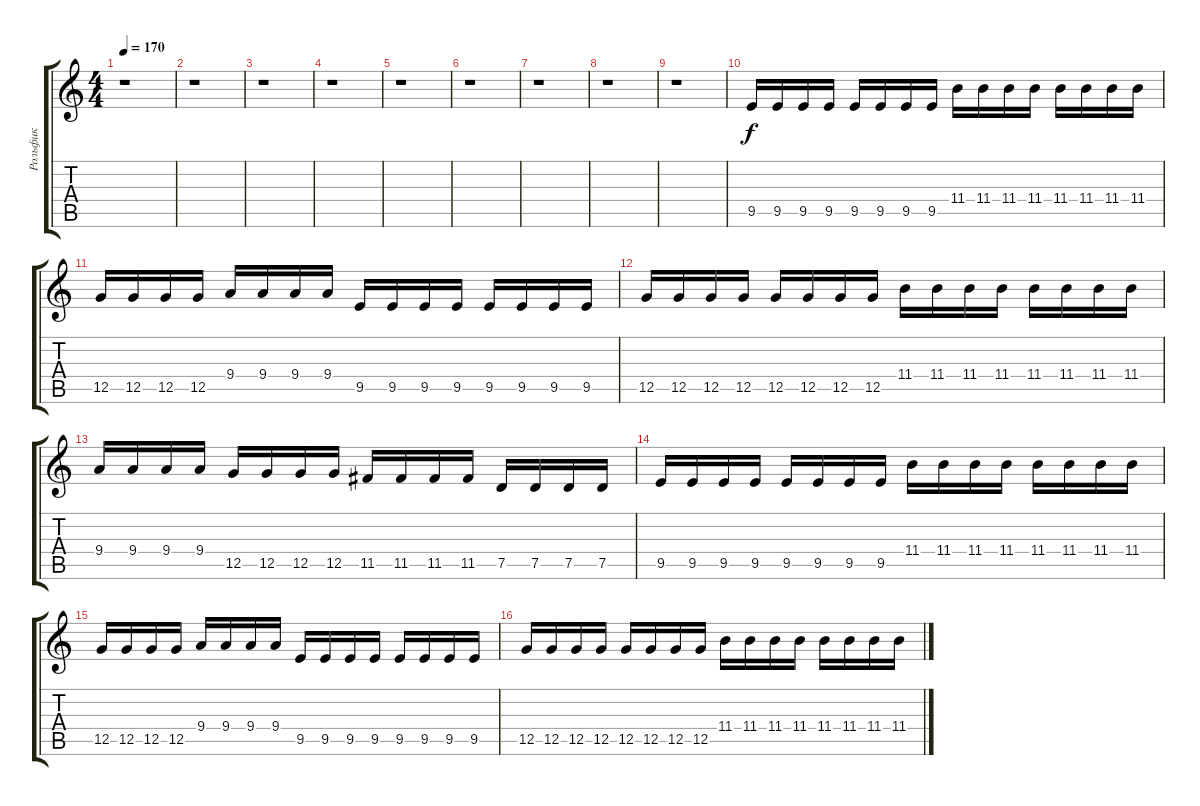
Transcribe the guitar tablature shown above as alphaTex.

\track ("Рольфик" "Рольфик") {instrument distortionguitar}
\staff {score tabs}
\tuning (D4 A3 F3 C3 G2 D2) {hide}
\ts (4 4)
\tempo 170
\clef g2
\ks c
r.1{dy f} |
r.1 |
r.1 |
r.1 |
r.1 |
r.1 |
r.1 |
r.1 |
r.1 |
9.5.16 9.5.16 9.5.16 9.5.16 9.5.16 9.5.16 9.5.16 9.5.16 11.4.16 11.4.16 11.4.16 11.4.16 11.4.16 11.4.16 11.4.16 11.4.16 |
12.5.16 12.5.16 12.5.16 12.5.16 9.4.16 9.4.16 9.4.16 9.4.16 9.5.16 9.5.16 9.5.16 9.5.16 9.5.16 9.5.16 9.5.16 9.5.16 |
12.5.16 12.5.16 12.5.16 12.5.16 12.5.16 12.5.16 12.5.16 12.5.16 11.4.16 11.4.16 11.4.16 11.4.16 11.4.16 11.4.16 11.4.16 11.4.16 |
9.4.16 9.4.16 9.4.16 9.4.16 12.5.16 12.5.16 12.5.16 12.5.16 11.5.16 11.5.16 11.5.16 11.5.16 7.5.16 7.5.16 7.5.16 7.5.16 |
9.5.16 9.5.16 9.5.16 9.5.16 9.5.16 9.5.16 9.5.16 9.5.16 11.4.16 11.4.16 11.4.16 11.4.16 11.4.16 11.4.16 11.4.16 11.4.16 |
12.5.16 12.5.16 12.5.16 12.5.16 9.4.16 9.4.16 9.4.16 9.4.16 9.5.16 9.5.16 9.5.16 9.5.16 9.5.16 9.5.16 9.5.16 9.5.16 |
12.5.16 12.5.16 12.5.16 12.5.16 12.5.16 12.5.16 12.5.16 12.5.16 11.4.16 11.4.16 11.4.16 11.4.16 11.4.16 11.4.16 11.4.16 11.4.16
